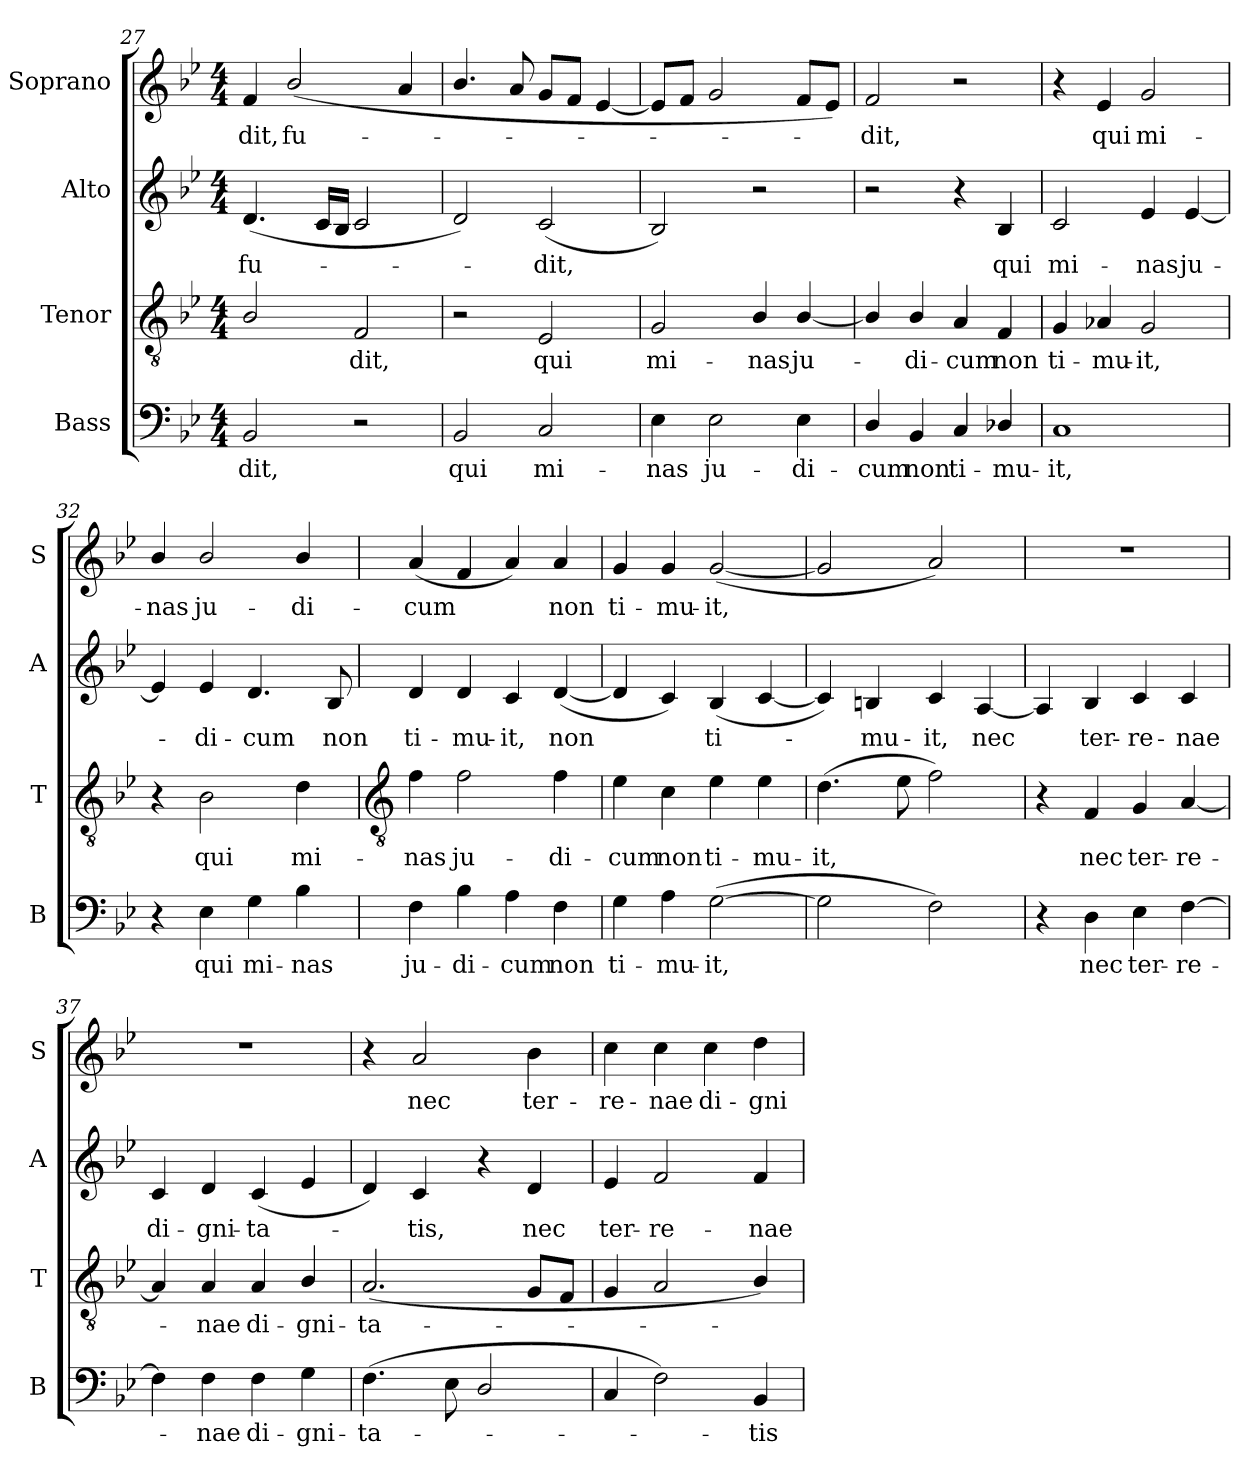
**kern	**text	**kern	**text	**kern	**text	**kern	**text
*part4	*part4	*part3	*part3	*part2	*part2	*part1	*part1
*staff4	*staff4	*staff3	*staff3	*staff2	*staff2	*staff1	*staff1
*I"Bass	*	*I"Tenor	*	*I"Alto	*	*I"Soprano	*
*I'B	*	*I'T	*	*I'A	*	*I'S	*
*clefF4	*	*clefGv2	*	*clefG2	*	*clefG2	*
*k[b-e-]	*	*k[b-e-]	*	*k[b-e-]	*	*k[b-e-]	*
*B-:	*	*B-:	*	*B-:	*	*B-:	*
*M4/4	*	*M4/4	*	*M4/4	*	*M4/4	*
=27	=27	=27	=27	=27	=27	=27	=27
!	!LO:LY:b	!	!	!	!LO:LY:b	!	!LO:LY:b
2BB-	-dit,	2B-/	.	(<4.d	fu-	4f	dit,
!	!	!	!	!	!	!	!LO:LY:b
.	.	.	.	.	.	(<2b-/	fu-
.	.	.	.	16cLL	.	.	.
.	.	.	.	16B-JJ	.	.	.
!	!	!	!LO:LY:b	!	!	!	!
2r	.	2F	dit,	2c	.	.	.
.	.	.	.	.	.	4a	.
=28	=28	=28	=28	=28	=28	=28	=28
!	!LO:LY:b	!	!	!	!	!	!
2BB-	qui	2r	.	2d)	.	4.b-/	.
.	.	.	.	.	.	8a	.
!	!LO:LY:b	!	!LO:LY:b	!	!LO:LY:b	!	!
2C	mi-	2E-	qui	(<2c	dit,	8gL	.
.	.	.	.	.	.	8fJ	.
.	.	.	.	.	.	[4e-	.
=29	=29	=29	=29	=29	=29	=29	=29
!	!LO:LY:b	!	!LO:LY:b	!	!	!	!
4E-	-nas	2G	mi-	2B-)	.	8e-L]	.
.	.	.	.	.	.	8fJ	.
!	!LO:LY:b	!	!	!	!	!	!
2E-	ju-	.	.	.	.	2g	.
!	!	!	!LO:LY:b	!	!	!	!
.	.	4B-/	-nas	2r	.	.	.
!	!LO:LY:b	!	!LO:LY:b	!	!	!	!
4E-	-di-	[4B-/	ju-	.	.	8fL	.
.	.	.	.	.	.	8e-J)	.
=30	=30	=30	=30	=30	=30	=30	=30
!	!LO:LY:b	!	!	!	!	!	!LO:LY:b
4D/	-cum	4B-/]	.	2r	.	2f	dit,
!	!LO:LY:b	!	!LO:LY:b	!	!	!	!
4BB-	non	4B-/	di-	.	.	.	.
!	!LO:LY:b	!	!LO:LY:b	!	!	!	!
4C	ti-	4A	-cum	4r	.	2r	.
!	!LO:LY:b	!	!LO:LY:b	!	!LO:LY:b	!	!
4D-X/	-mu-	4F	non	4B-	qui	.	.
=31	=31	=31	=31	=31	=31	=31	=31
!	!LO:LY:b	!	!LO:LY:b	!	!LO:LY:b	!	!
1C	-it,	4G	ti-	2c	mi-	4r	.
!	!	!	!LO:LY:b	!	!	!	!LO:LY:b
.	.	4A-X	-mu-	.	.	4e-	qui
!	!	!	!LO:LY:b	!	!LO:LY:b	!	!LO:LY:b
.	.	2G	-it,	4e-	-nas	2g	mi-
!	!	!	!	!	!LO:LY:b	!	!
.	.	.	.	[4e-	ju-	.	.
=32	=32	=32	=32	=32	=32	=32	=32
!	!	!	!	!	!	!	!LO:LY:b
4r	.	4r	.	4e-]	.	4b-/	-nas
!	!LO:LY:b	!	!LO:LY:b	!	!LO:LY:b	!	!LO:LY:b
4E-	qui	2B-	qui	4e-	di-	2b-/	ju-
!	!LO:LY:b	!	!	!	!LO:LY:b	!	!
4G	mi-	.	.	4.d	-cum	.	.
!	!LO:LY:b	!	!LO:LY:b	!	!	!	!LO:LY:b
4B-	-nas	4d	mi-	.	.	4b-/	-di-
!	!	!	!	!	!LO:LY:b	!	!
.	.	.	.	8B-	non	.	.
!!LO:LB:g=z
=33	=33	=33	=33	=33	=33	=33	=33
*	*	*clefGv2	*	*	*	*	*
!	!LO:LY:b	!	!LO:LY:b	!	!LO:LY:b	!	!LO:LY:b
4F	ju-	4f	-nas	4d	ti-	(<4a	-cum
!	!LO:LY:b	!	!LO:LY:b	!	!LO:LY:b	!	!
4B-	-di-	2f	ju-	4d	-mu-	4f	.
!	!LO:LY:b	!	!	!	!LO:LY:b	!	!
4A	-cum	.	.	4c	-it,	4a)	.
!	!LO:LY:b	!	!LO:LY:b	!	!LO:LY:b	!	!LO:LY:b
4F	non	4f	-di-	(<[4d	non	4a	non
=34	=34	=34	=34	=34	=34	=34	=34
!	!LO:LY:b	!	!LO:LY:b	!	!	!	!LO:LY:b
4G	ti-	4e-	-cum	4d]	.	4g	ti-
!	!LO:LY:b	!	!LO:LY:b	!	!	!	!LO:LY:b
4A	-mu-	4c	non	4c)	.	4g	-mu-
!	!LO:LY:b	!	!LO:LY:b	!	!LO:LY:b	!	!LO:LY:b
(>[2G	-it,	4e-	ti-	(<4B-	ti-	(<[2g	-it,
!	!	!	!LO:LY:b	!	!	!	!
.	.	4e-	-mu-	[4c	.	.	.
=35	=35	=35	=35	=35	=35	=35	=35
!	!	!	!LO:LY:b	!	!	!	!
2G]	.	(>4.d	-it,	4c])	.	2g]	.
!	!	!	!	!	!LO:LY:b	!	!
.	.	.	.	4Bn	mu-	.	.
.	.	8e-	.	.	.	.	.
!	!	!	!	!	!LO:LY:b	!	!
2F)	.	2f)	.	4c	-it,	2a)	.
!	!	!	!	!	!LO:LY:b	!	!
.	.	.	.	[4A	nec	.	.
=36	=36	=36	=36	=36	=36	=36	=36
4r	.	4r	.	4A]	.	1r	.
!	!LO:LY:b	!	!LO:LY:b	!	!LO:LY:b	!	!
4D	nec	4F	nec	4B-	ter-	.	.
!	!LO:LY:b	!	!LO:LY:b	!	!LO:LY:b	!	!
4E-	ter-	4G	ter-	4c	-re-	.	.
!	!LO:LY:b	!	!LO:LY:b	!	!LO:LY:b	!	!
[4F	-re-	[4A	-re-	4c	-nae	.	.
=37	=37	=37	=37	=37	=37	=37	=37
!	!	!	!	!	!LO:LY:b	!	!
4F]	.	4A]	.	4c	di-	1r	.
!	!LO:LY:b	!	!LO:LY:b	!	!LO:LY:b	!	!
4F	nae	4A	nae	4d	-gni-	.	.
!	!LO:LY:b	!	!LO:LY:b	!	!LO:LY:b	!	!
4F	di-	4A	di-	(<4c	-ta-	.	.
!	!LO:LY:b	!	!LO:LY:b	!	!	!	!
4G	-gni-	4B-/	-gni-	4e-	.	.	.
=38	=38	=38	=38	=38	=38	=38	=38
!	!LO:LY:b	!	!LO:LY:b	!	!	!	!
(>4.F	-ta-	(<2.A	-ta-	4d)	.	4r	.
!	!	!	!	!	!LO:LY:b	!	!LO:LY:b
.	.	.	.	4c	tis,	2a	nec
8E-	.	.	.	.	.	.	.
2D/	.	.	.	4r	.	.	.
!	!	!	!	!	!LO:LY:b	!	!LO:LY:b
.	.	8GL	.	4d	nec	4b-	ter-
.	.	8FJ	.	.	.	.	.
=39	=39	=39	=39	=39	=39	=39	=39
!	!	!	!	!	!LO:LY:b	!	!LO:LY:b
4C	.	4G	.	4e-	ter-	4cc	-re-
!	!	!	!	!	!LO:LY:b	!	!LO:LY:b
2F)	.	2A	.	2f	-re-	4cc	-nae
!	!	!	!	!	!	!	!LO:LY:b
.	.	.	.	.	.	4cc	di-
!	!LO:LY:b	!	!	!	!LO:LY:b	!	!LO:LY:b
4BB-	tis	4B-/)	.	4f	-nae	4dd	-gni-
=	=	=	=	=	=	=	=
*-	*-	*-	*-	*-	*-	*-	*-
